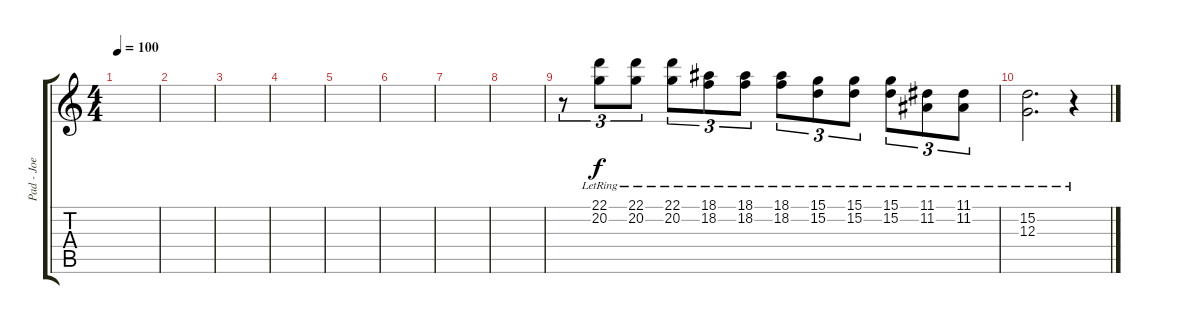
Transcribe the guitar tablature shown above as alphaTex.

\track ("Pad - Joe Hahn" "Pad - Joe ") {instrument acousticgrandpiano}
\staff {score tabs}
\tuning (E4 B3 G3 D3 A2 E2) {hide}
\ts (4 4)
\tempo 100
\clef g2
\ks c
|
|
|
|
|
|
|
|
r.8{tu (3 2)} (22.1{lr} 20.2{lr}).8{tu (3 2)} (22.1{lr} 20.2{lr}).8{tu (3 2)} (22.1{lr} 20.2{lr}).8{tu (3 2)} (18.1{lr} 18.2{lr}).8{tu (3 2)} (18.1{lr} 18.2{lr}).8{tu (3 2)} (18.1{lr} 18.2{lr}).8{tu (3 2)} (15.1{lr} 15.2{lr}).8{tu (3 2)} (15.1{lr} 15.2{lr}).8{tu (3 2)} (15.1{lr} 15.2{lr}).8{tu (3 2)} (11.1{lr} 11.2{lr}).8{tu (3 2)} (11.1{lr} 11.2{lr}).8{tu (3 2)} |
(15.2{lr} 12.3{lr}).2{d} r.4
